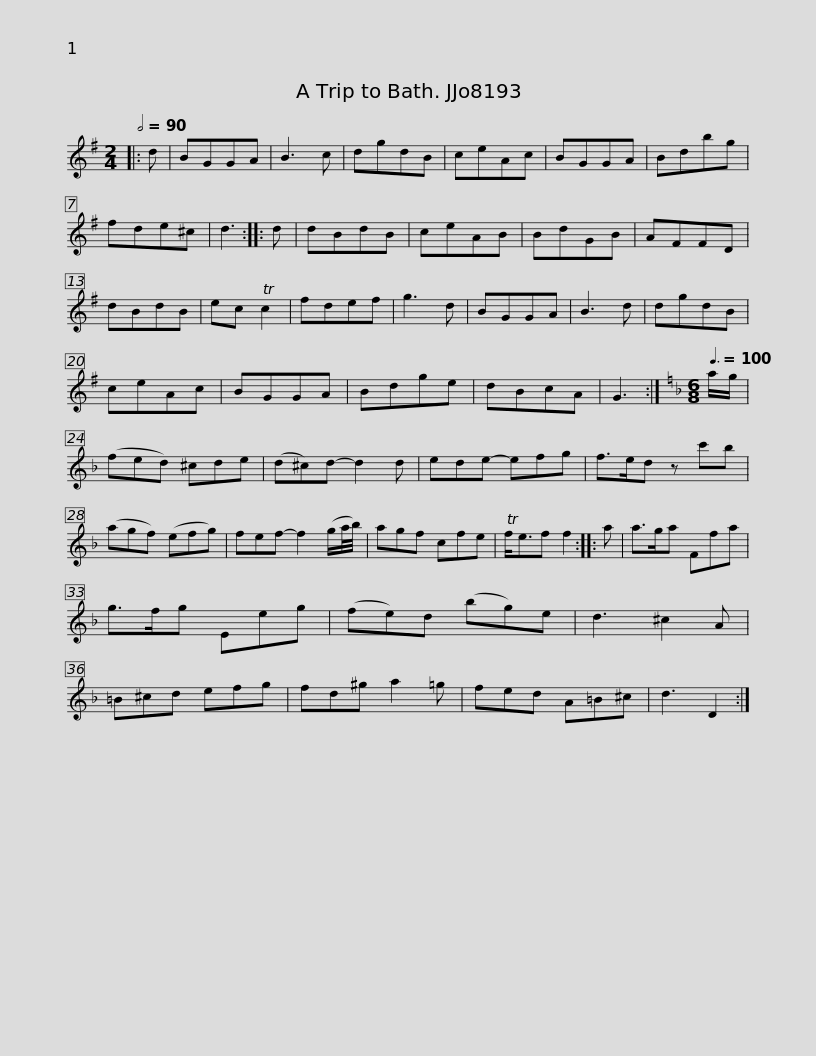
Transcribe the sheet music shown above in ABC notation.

X:1
L:1/8
Q:1/2=90
M:2/4
I:linebreak $
K:G
V:1 treble
V:1
|: d | BGGA | B3 c | dgdB | ceAc | %5
 BGGA | Bdbg | fde^c | d3 :: d | %10
 dBdB | ceAB |$ BdGB | AFFD | dBdB | %15
 ec Tc2 | fdef | g3 d | BGGA | B3 d | %20
 dgdB | ceAc | BGGA | Bdge |$ dBcA | %25
 G3 :|[K:Dmin][M:6/8][Q:3/8=100] a/g/ | (fed) ^cde | (d^c)d- d2 d | ede- efg | %30
 f>ed z c'b | (agf) (efg) |$ fef- f2 (g/a/4b/4) | agf cfe | Tf<ef f2 :: %35
 a | a>ga Ffa | g>fg Eeg | (fe)d (bg)e | d3 ^c2 A |$ %40
 =B^cd efg | fd^g a2 =g | fed A=B^c | d3 D2 :| %44
